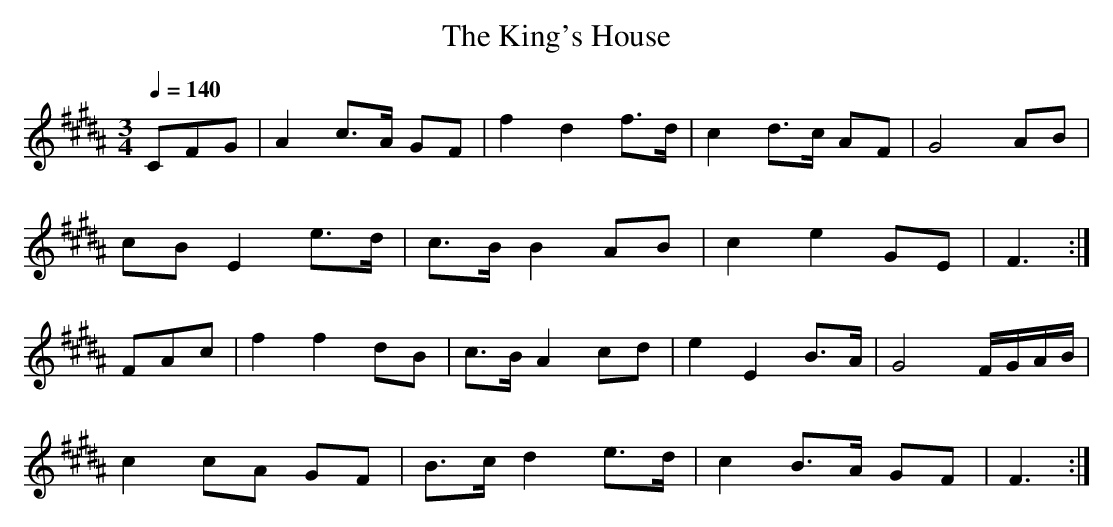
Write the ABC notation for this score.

X:1
T:King's House, The
M:3/4
L:1/8
Q:1/4=140
K:Bmaj
CFG | \
A2 c>A GF | f2 d2 f>d | c2 d>c AF | G4 AB |
cB E2 e>d | c>B B2 AB | c2 e2 GE | F3 :|
FAc | \
f2 f2 dB | c>B A2 cd | e2 E2 B>A | G4 F/2G/2A/2B/2 |
c2 cA GF | B>c d2 e>d | c2 B>A GF | F3 :|
